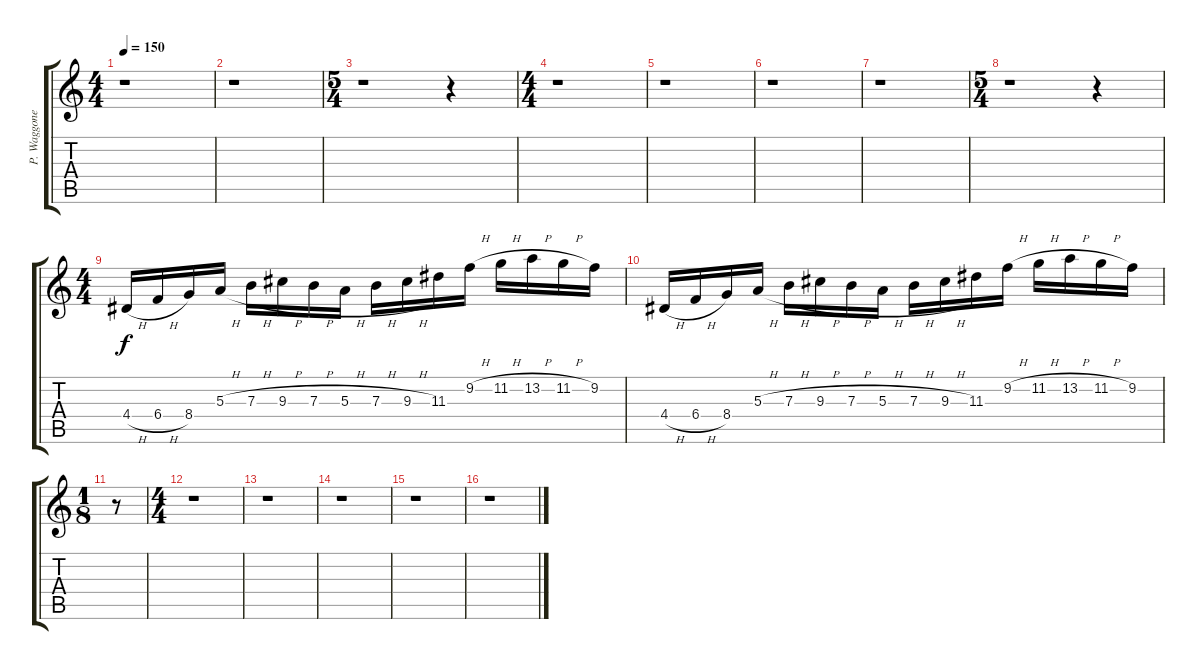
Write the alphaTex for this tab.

\track ("P. Waggoner Lead Gtr." "P. Waggone") {instrument distortionguitar}
\staff {score tabs}
\tuning (Db4 Ab3 E3 B2 Gb2 Db2) {hide}
\ts (4 4)
\tempo 150
\clef g2
\ks c
r.1{dy f} |
r.1 |
\ts (5 4)
r.1 r.4 |
\ts (4 4)
r.1 |
r.1 |
r.1 |
r.1 |
\ts (5 4)
r.1 r.4 |
\ts (4 4)
4.4{h}.16{balance 4 instrument distortionguitar} 6.4{h}.16 8.4.16 5.3{h}.16 7.3{h}.16 9.3{h}.16 7.3{h}.16 5.3{h}.16 7.3{h}.16 9.3{h}.16 11.3.16 9.2{h}.16 11.2{h}.16 13.2{h}.16 11.2{h}.16 9.2.16 |
4.4{h}.16 6.4{h}.16 8.4.16 5.3{h}.16 7.3{h}.16 9.3{h}.16 7.3{h}.16 5.3{h}.16 7.3{h}.16 9.3{h}.16 11.3.16 9.2{h}.16 11.2{h}.16 13.2{h}.16 11.2{h}.16 9.2.16 |
\ts (1 8)
r.8 |
\ts (4 4)
r.1 |
r.1 |
r.1 |
r.1 |
r.1
